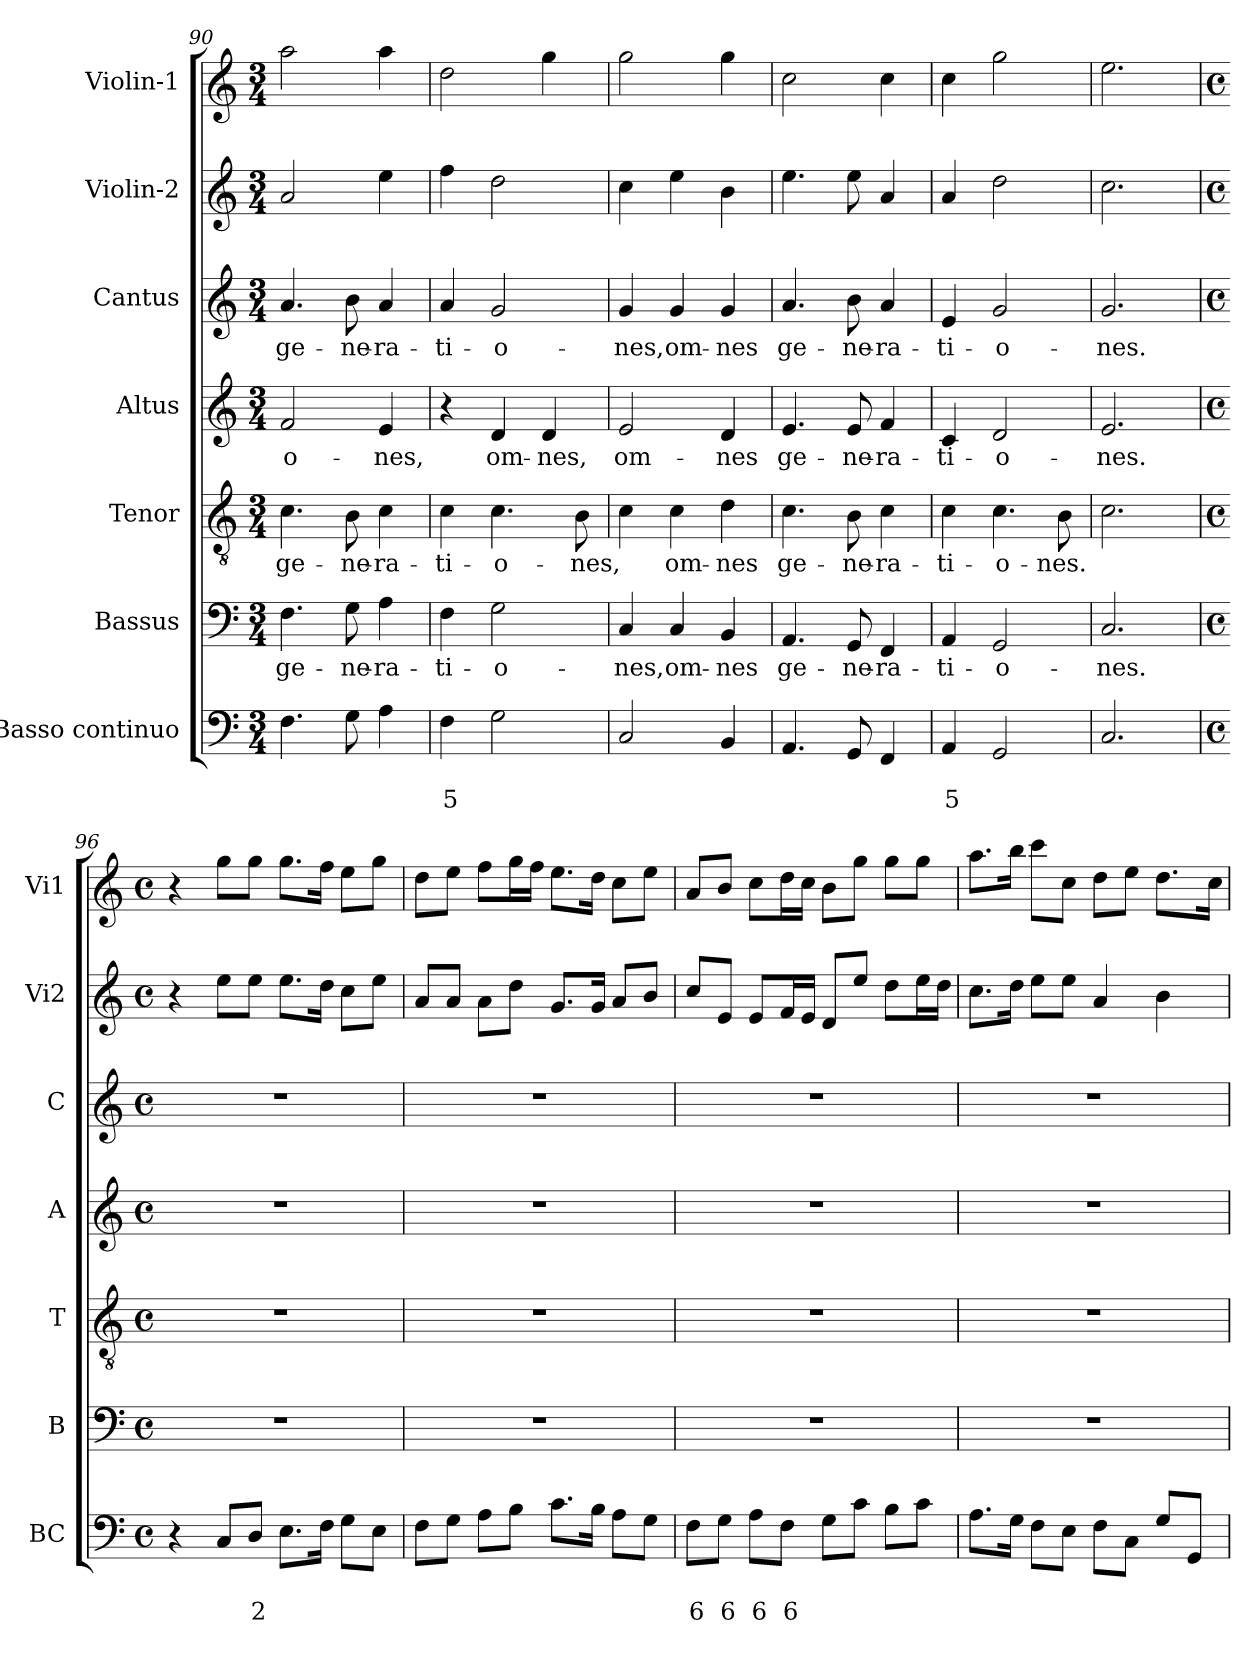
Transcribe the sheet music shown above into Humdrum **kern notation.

**kern	**text	**text	**kern	**text	**kern	**text	**kern	**text	**kern	**text	**kern	**kern
*part7	*part7	*part7	*part6	*part6	*part5	*part5	*part4	*part4	*part3	*part3	*part2	*part1
*staff7	*staff7	*staff7	*staff6	*staff6	*staff5	*staff5	*staff4	*staff4	*staff3	*staff3	*staff2	*staff1
*I"Basso continuo	*	*	*I"Bassus	*	*I"Tenor	*	*I"Altus	*	*I"Cantus	*	*I"Violin-2	*I"Violin-1
*I'BC	*	*	*I'B	*	*I'T	*	*I'A	*	*I'C	*	*I'Vi2	*I'Vi1
*clefF4	*	*	*clefF4	*	*clefGv2	*	*clefG2	*	*clefG2	*	*clefG2	*clefG2
*k[]	*	*	*k[]	*	*k[]	*	*k[]	*	*k[]	*	*k[]	*k[]
*C:	*	*	*C:	*	*C:	*	*C:	*	*C:	*	*C:	*C:
*M3/4	*	*	*M3/4	*	*M3/4	*	*M3/4	*	*M3/4	*	*M3/4	*M3/4
=90	=90	=90	=90	=90	=90	=90	=90	=90	=90	=90	=90	=90
!	!	!	!	!LO:LY:b	!	!LO:LY:b	!	!LO:LY:b	!	!LO:LY:b	!	!
4.F\	.	.	4.F\	ge-	4.c\	ge-	2f/	-o-	4.a/	ge-	2a/	2aa\
!	!	!	!	!LO:LY:b	!	!LO:LY:b	!	!	!	!LO:LY:b	!	!
8G\	.	.	8G\	-ne-	8B\	-ne-	.	.	8b\	-ne-	.	.
!	!	!	!	!LO:LY:b	!	!LO:LY:b	!	!LO:LY:b	!	!LO:LY:b	!	!
4A\	.	.	4A\	-ra-	4c\	-ra-	4e/	-nes,	4a/	-ra-	4ee\	4aa\
=91	=91	=91	=91	=91	=91	=91	=91	=91	=91	=91	=91	=91
!	!	!LO:LY:b	!	!LO:LY:b	!	!LO:LY:b	!	!	!	!LO:LY:b	!	!
4F\	.	5	4F\	-ti-	4c\	-ti-	4r	.	4a/	-ti-	4ff\	2dd\
!	!	!	!	!LO:LY:b	!	!LO:LY:b	!	!LO:LY:b	!	!LO:LY:b	!	!
2G\	.	.	2G\	-o-	4.c\	-o-	4d/	om-	2g/	-o-	2dd\	.
!	!	!	!	!	!	!	!	!LO:LY:b	!	!	!	!
.	.	.	.	.	.	.	4d/	-nes,	.	.	.	4gg\
!	!	!	!	!	!	!LO:LY:b	!	!	!	!	!	!
.	.	.	.	.	8B\	-nes,	.	.	.	.	.	.
=92	=92	=92	=92	=92	=92	=92	=92	=92	=92	=92	=92	=92
!	!	!	!	!LO:LY:b	!	!	!	!LO:LY:b	!	!LO:LY:b	!	!
2C/	.	.	4C/	-nes,	4c\	.	2e/	om-	4g/	-nes,	4cc\	2gg\
!	!	!	!	!LO:LY:b	!	!LO:LY:b	!	!	!	!LO:LY:b	!	!
.	.	.	4C/	om-	4c\	om-	.	.	4g/	om-	4ee\	.
!	!	!	!	!LO:LY:b	!	!LO:LY:b	!	!LO:LY:b	!	!LO:LY:b	!	!
4BB/	.	.	4BB/	-nes	4d\	-nes	4d/	-nes	4g/	-nes	4b\	4gg\
=93	=93	=93	=93	=93	=93	=93	=93	=93	=93	=93	=93	=93
!	!	!	!	!LO:LY:b	!	!LO:LY:b	!	!LO:LY:b	!	!LO:LY:b	!	!
4.AA/	.	.	4.AA/	ge-	4.c\	ge-	4.e/	ge-	4.a/	ge-	4.ee\	2cc\
!	!	!	!	!LO:LY:b	!	!LO:LY:b	!	!LO:LY:b	!	!LO:LY:b	!	!
8GG/	.	.	8GG/	-ne-	8B\	-ne-	8e/	-ne-	8b\	-ne-	8ee\	.
!	!	!	!	!LO:LY:b	!	!LO:LY:b	!	!LO:LY:b	!	!LO:LY:b	!	!
4FF/	.	.	4FF/	-ra-	4c\	-ra-	4f/	-ra-	4a/	-ra-	4a/	4cc\
=94	=94	=94	=94	=94	=94	=94	=94	=94	=94	=94	=94	=94
!	!	!LO:LY:b	!	!LO:LY:b	!	!LO:LY:b	!	!LO:LY:b	!	!LO:LY:b	!	!
4AA/	.	5	4AA/	-ti-	4c\	-ti-	4c/	-ti-	4e/	-ti-	4a/	4cc\
!	!	!	!	!LO:LY:b	!	!LO:LY:b	!	!LO:LY:b	!	!LO:LY:b	!	!
2GG/	.	.	2GG/	-o-	4.c\	-o-	2d/	-o-	2g/	-o-	2dd\	2gg\
!	!	!	!	!	!	!LO:LY:b	!	!	!	!	!	!
.	.	.	.	.	8B\	-nes.	.	.	.	.	.	.
=95	=95	=95	=95	=95	=95	=95	=95	=95	=95	=95	=95	=95
!	!	!	!	!LO:LY:b	!	!	!	!LO:LY:b	!	!LO:LY:b	!	!
2.C/	.	.	2.C/	-nes.	2.c\	.	2.e/	-nes.	2.g/	-nes.	2.cc\	2.ee\
!!LO:LB:g=z
=96	=96	=96	=96	=96	=96	=96	=96	=96	=96	=96	=96	=96
*M4/4	*	*	*M4/4	*	*M4/4	*	*M4/4	*	*M4/4	*	*M4/4	*M4/4
*met(c)	*	*	*met(c)	*	*met(c)	*	*met(c)	*	*met(c)	*	*met(c)	*met(c)
4r	.	.	1r	.	1r	.	1r	.	1r	.	4r	4r
8C/L	.	.	.	.	.	.	.	.	.	.	8ee\L	8gg\L
!	!	!LO:LY:b	!	!	!	!	!	!	!	!	!	!
8D/J	.	2	.	.	.	.	.	.	.	.	8ee\J	8gg\J
8.E\L	.	.	.	.	.	.	.	.	.	.	8.ee\L	8.gg\L
16F\Jk	.	.	.	.	.	.	.	.	.	.	16dd\Jk	16ff\Jk
8G\L	.	.	.	.	.	.	.	.	.	.	8cc\L	8ee\L
8E\J	.	.	.	.	.	.	.	.	.	.	8ee\J	8gg\J
=97	=97	=97	=97	=97	=97	=97	=97	=97	=97	=97	=97	=97
8F\L	.	.	1r	.	1r	.	1r	.	1r	.	8a/L	8dd\L
8G\J	.	.	.	.	.	.	.	.	.	.	8a/J	8ee\J
8A\L	.	.	.	.	.	.	.	.	.	.	8a\L	8ff\L
8B\J	.	.	.	.	.	.	.	.	.	.	8dd\J	16gg\L
.	.	.	.	.	.	.	.	.	.	.	.	16ff\JJ
8.c\L	.	.	.	.	.	.	.	.	.	.	8.g/L	8.ee\L
16B\Jk	.	.	.	.	.	.	.	.	.	.	16g/Jk	16dd\Jk
8A\L	.	.	.	.	.	.	.	.	.	.	8a/L	8cc\L
8G\J	.	.	.	.	.	.	.	.	.	.	8b/J	8ee\J
=98	=98	=98	=98	=98	=98	=98	=98	=98	=98	=98	=98	=98
!	!	!LO:LY:b	!	!	!	!	!	!	!	!	!	!
8F\L	.	6	1r	.	1r	.	1r	.	1r	.	8cc/L	8a/L
!	!	!LO:LY:b	!	!	!	!	!	!	!	!	!	!
8G\J	.	6	.	.	.	.	.	.	.	.	8e/J	8b/J
!	!	!LO:LY:b	!	!	!	!	!	!	!	!	!	!
8A\L	.	6	.	.	.	.	.	.	.	.	8e/L	8cc\L
!	!	!LO:LY:b	!	!	!	!	!	!	!	!	!	!
8F\J	.	6	.	.	.	.	.	.	.	.	16f/L	16dd\L
.	.	.	.	.	.	.	.	.	.	.	16e/JJ	16cc\JJ
8G\L	.	.	.	.	.	.	.	.	.	.	8d/L	8b\L
8c\J	.	.	.	.	.	.	.	.	.	.	8ee/J	8gg\J
8B\L	.	.	.	.	.	.	.	.	.	.	8dd\L	8gg\L
8c\J	.	.	.	.	.	.	.	.	.	.	16ee\L	8gg\J
.	.	.	.	.	.	.	.	.	.	.	16dd\JJ	.
=99	=99	=99	=99	=99	=99	=99	=99	=99	=99	=99	=99	=99
8.A\L	.	.	1r	.	1r	.	1r	.	1r	.	8.cc\L	8.aa\L
16G\Jk	.	.	.	.	.	.	.	.	.	.	16dd\Jk	16bb\Jk
8F\L	.	.	.	.	.	.	.	.	.	.	8ee\L	8ccc\L
8E\J	.	.	.	.	.	.	.	.	.	.	8ee\J	8cc\J
8F\L	.	.	.	.	.	.	.	.	.	.	4a/	8dd\L
8C\J	.	.	.	.	.	.	.	.	.	.	.	8ee\J
8G/L	.	.	.	.	.	.	.	.	.	.	4b\	8.dd\L
8GG/J	.	.	.	.	.	.	.	.	.	.	.	.
.	.	.	.	.	.	.	.	.	.	.	.	16cc\Jk
=	=	=	=	=	=	=	=	=	=	=	=	=
*-	*-	*-	*-	*-	*-	*-	*-	*-	*-	*-	*-	*-
